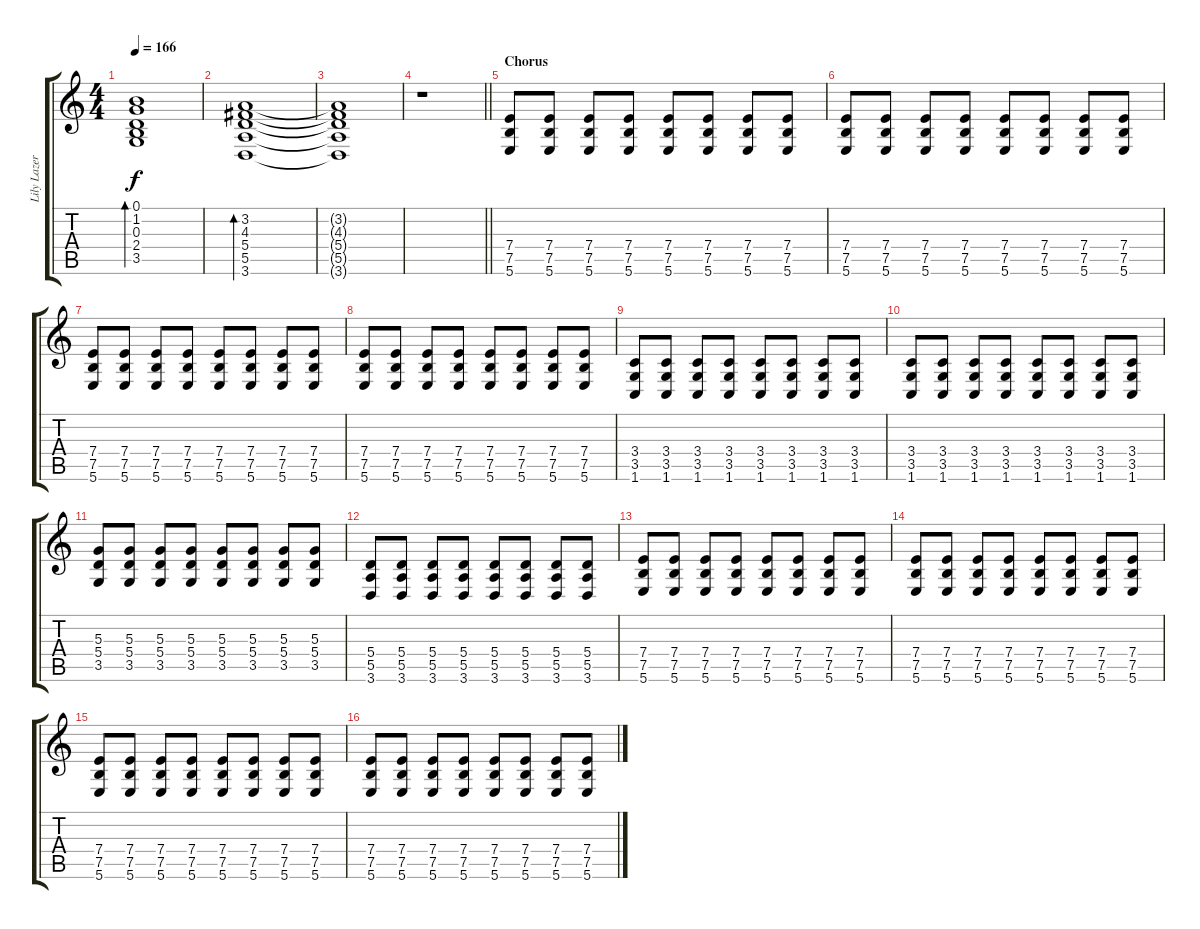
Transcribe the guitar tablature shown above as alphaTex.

\track ("Lily Lazer (Guitar)" "Lily Lazer") {instrument distortionguitar}
\staff {score tabs}
\tuning (B3 Gb3 D3 A2 E2 B1) {hide}
\ts (4 4)
\tempo 166
\clef g2
\ks c
(0.1 1.2 0.3 2.4 3.5).1{bd 240 dy f} |
(3.2 4.3 5.4 5.5 3.6).1{bd 240} |
(3.2{t} 4.3{t} 5.4{t} 5.5{t} 3.6{t}).1 |
\barLineRight lightlight
r.1{volume 13} |
\section ("" "Chorus")
(7.4 7.5 5.6).8 (7.4 7.5 5.6).8 (7.4 7.5 5.6).8 (7.4 7.5 5.6).8 (7.4 7.5 5.6).8 (7.4 7.5 5.6).8 (7.4 7.5 5.6).8 (7.4 7.5 5.6).8 |
(7.4 7.5 5.6).8 (7.4 7.5 5.6).8 (7.4 7.5 5.6).8 (7.4 7.5 5.6).8 (7.4 7.5 5.6).8 (7.4 7.5 5.6).8 (7.4 7.5 5.6).8 (7.4 7.5 5.6).8 |
(7.4 7.5 5.6).8 (7.4 7.5 5.6).8 (7.4 7.5 5.6).8 (7.4 7.5 5.6).8 (7.4 7.5 5.6).8 (7.4 7.5 5.6).8 (7.4 7.5 5.6).8 (7.4 7.5 5.6).8 |
(7.4 7.5 5.6).8 (7.4 7.5 5.6).8 (7.4 7.5 5.6).8 (7.4 7.5 5.6).8 (7.4 7.5 5.6).8 (7.4 7.5 5.6).8 (7.4 7.5 5.6).8 (7.4 7.5 5.6).8 |
(3.4 3.5 1.6).8 (3.4 3.5 1.6).8 (3.4 3.5 1.6).8 (3.4 3.5 1.6).8 (3.4 3.5 1.6).8 (3.4 3.5 1.6).8 (3.4 3.5 1.6).8 (3.4 3.5 1.6).8 |
(3.4 3.5 1.6).8 (3.4 3.5 1.6).8 (3.4 3.5 1.6).8 (3.4 3.5 1.6).8 (3.4 3.5 1.6).8 (3.4 3.5 1.6).8 (3.4 3.5 1.6).8 (3.4 3.5 1.6).8 |
(5.3 5.4 3.5).8 (5.3 5.4 3.5).8 (5.3 5.4 3.5).8 (5.3 5.4 3.5).8 (5.3 5.4 3.5).8 (5.3 5.4 3.5).8 (5.3 5.4 3.5).8 (5.3 5.4 3.5).8 |
(5.4 5.5 3.6).8 (5.4 5.5 3.6).8 (5.4 5.5 3.6).8 (5.4 5.5 3.6).8 (5.4 5.5 3.6).8 (5.4 5.5 3.6).8 (5.4 5.5 3.6).8 (5.4 5.5 3.6).8 |
(7.4 7.5 5.6).8 (7.4 7.5 5.6).8 (7.4 7.5 5.6).8 (7.4 7.5 5.6).8 (7.4 7.5 5.6).8 (7.4 7.5 5.6).8 (7.4 7.5 5.6).8 (7.4 7.5 5.6).8 |
(7.4 7.5 5.6).8 (7.4 7.5 5.6).8 (7.4 7.5 5.6).8 (7.4 7.5 5.6).8 (7.4 7.5 5.6).8 (7.4 7.5 5.6).8 (7.4 7.5 5.6).8 (7.4 7.5 5.6).8 |
(7.4 7.5 5.6).8 (7.4 7.5 5.6).8 (7.4 7.5 5.6).8 (7.4 7.5 5.6).8 (7.4 7.5 5.6).8 (7.4 7.5 5.6).8 (7.4 7.5 5.6).8 (7.4 7.5 5.6).8 |
(7.4 7.5 5.6).8 (7.4 7.5 5.6).8 (7.4 7.5 5.6).8 (7.4 7.5 5.6).8 (7.4 7.5 5.6).8 (7.4 7.5 5.6).8 (7.4 7.5 5.6).8 (7.4 7.5 5.6).8
